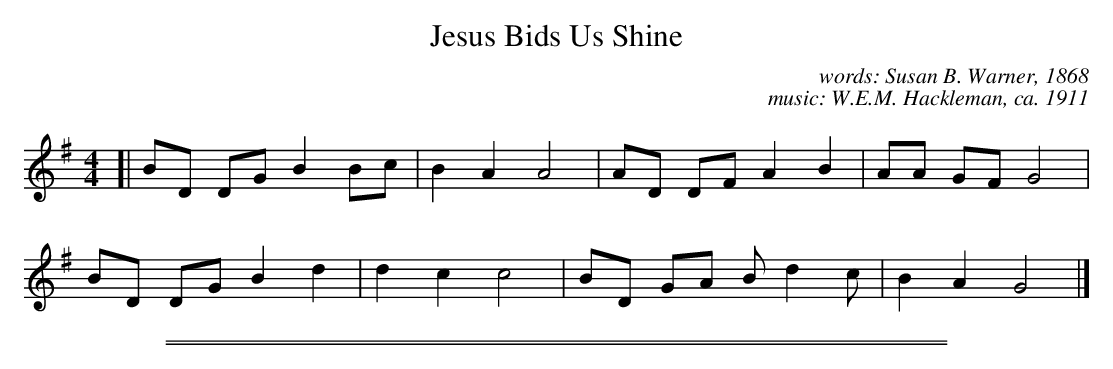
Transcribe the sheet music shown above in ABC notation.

X:1
T: Jesus Bids Us Shine
C: words: Susan B. Warner, 1868
C: music: W.E.M. Hackleman, ca. 1911
M: 4/4
L: 1/8
K: G
[| BD DG B2 Bc | B2 A2 A4 | AD DF A2 B2 | AA GF G4 |
   BD DG B2 d2 | d2 c2 c4 | BD GA B d2 c | B2 A2 G4 |]
